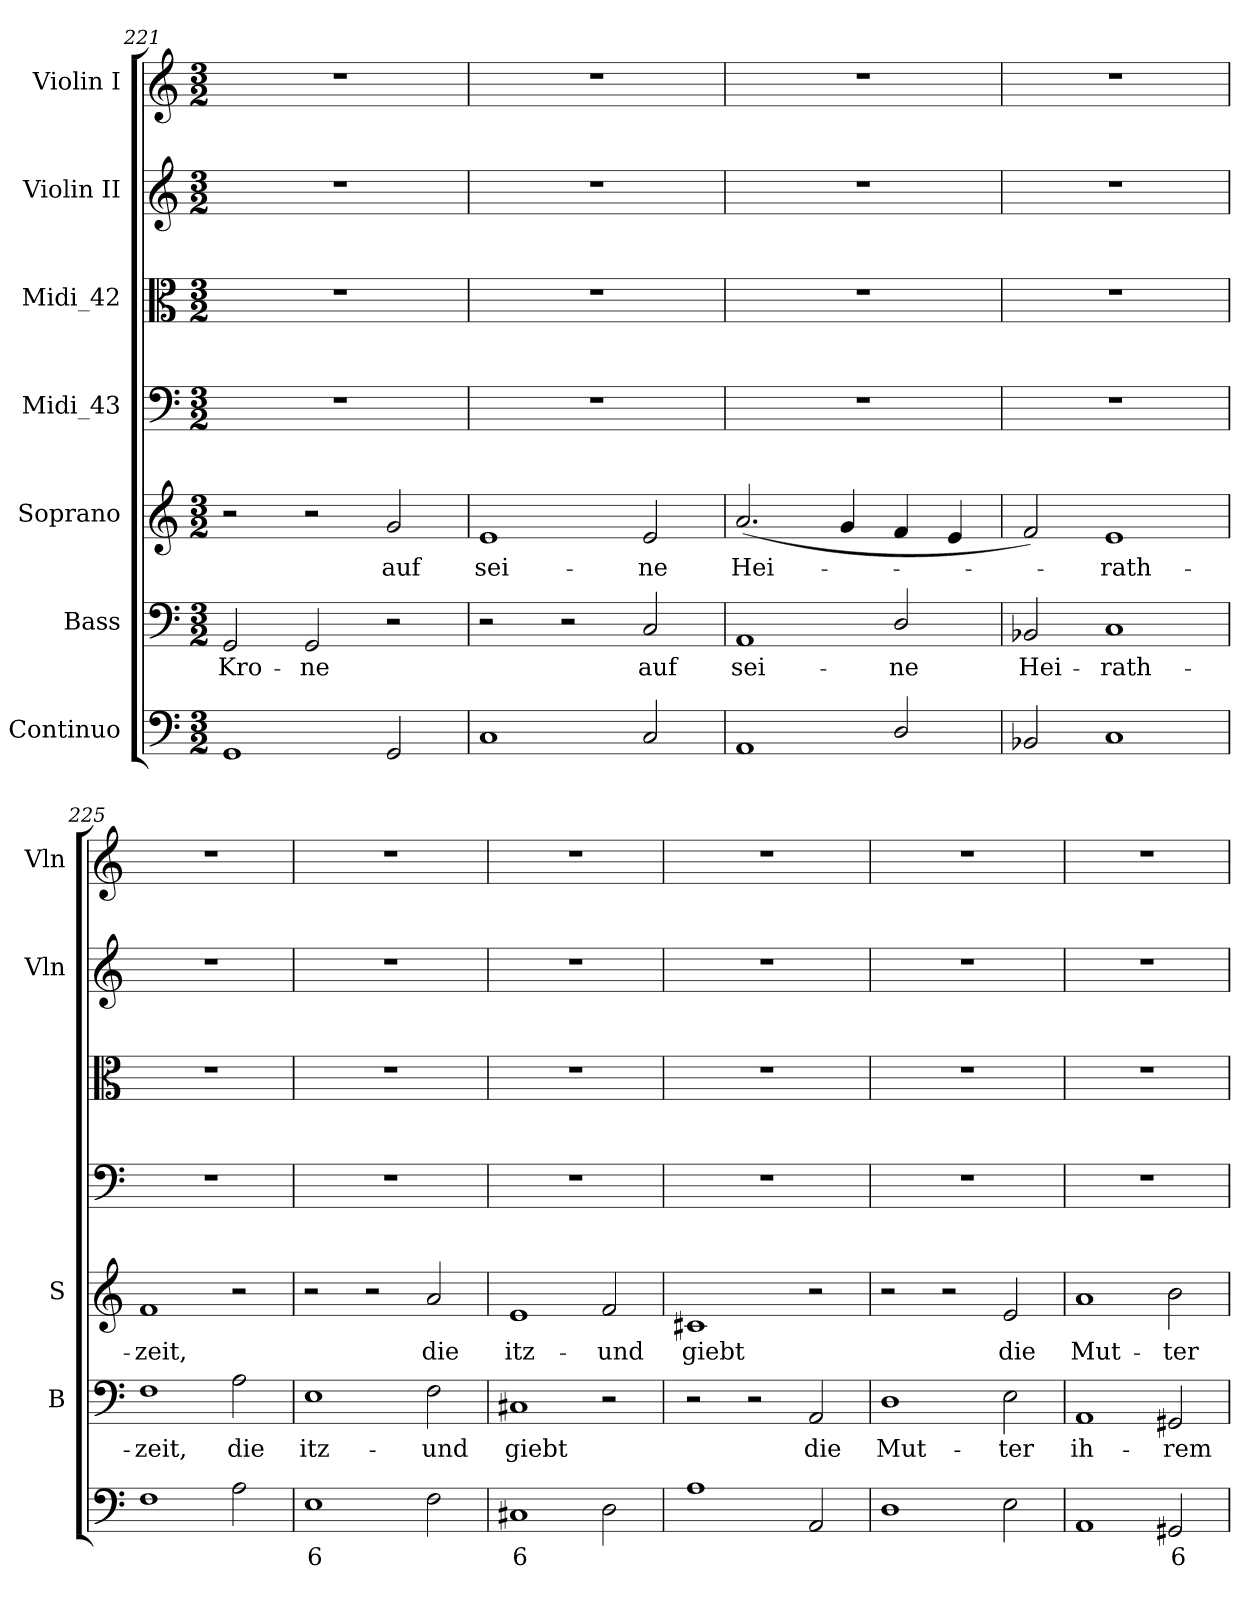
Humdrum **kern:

**kern	**text	**kern	**text	**kern	**text	**kern	**kern	**kern	**kern
*part7	*part7	*part6	*part6	*part5	*part5	*part4	*part3	*part2	*part1
*staff7	*staff7	*staff6	*staff6	*staff5	*staff5	*staff4	*staff3	*staff2	*staff1
*I"Continuo	*	*I"Bass	*	*I"Soprano	*	*I"Midi_43	*I"Midi_42	*I"Violin II	*I"Violin I
*	*	*I'B	*	*I'S	*	*	*	*I'Vln	*I'Vln
!!LO:LB:g=z
*clefF4	*	*clefF4	*	*clefG2	*	*clefF4	*clefC3	*clefG2	*clefG2
*k[]	*	*k[]	*	*k[]	*	*k[]	*k[]	*k[]	*k[]
*C:	*	*C:	*	*C:	*	*C:	*C:	*C:	*C:
*M3/2	*	*M3/2	*	*M3/2	*	*M3/2	*M3/2	*M3/2	*M3/2
=221	=221	=221	=221	=221	=221	=221	=221	=221	=221
!	!	!	!LO:LY:b	!	!	!	!	!	!
1GG	.	2GG	Kro-	2r	.	1.r	1.r	1.r	1.r
!	!	!	!LO:LY:b	!	!	!	!	!	!
.	.	2GG	-ne	2r	.	.	.	.	.
!	!	!	!	!	!LO:LY:b	!	!	!	!
2GG	.	2r	.	2g	auf	.	.	.	.
=222	=222	=222	=222	=222	=222	=222	=222	=222	=222
!	!	!	!	!	!LO:LY:b	!	!	!	!
1C	.	2r	.	1e	sei-	1.r	1.r	1.r	1.r
.	.	2r	.	.	.	.	.	.	.
!	!	!	!LO:LY:b	!	!LO:LY:b	!	!	!	!
2C	.	2C	auf	2e	-ne	.	.	.	.
=223	=223	=223	=223	=223	=223	=223	=223	=223	=223
!	!	!	!LO:LY:b	!	!LO:LY:b	!	!	!	!
1AA	.	1AA	sei-	(<2.a	Hei-	1.r	1.r	1.r	1.r
.	.	.	.	4g	.	.	.	.	.
!	!	!	!LO:LY:b	!	!	!	!	!	!
2D/	.	2D/	-ne	4f	.	.	.	.	.
.	.	.	.	4e	.	.	.	.	.
=224	=224	=224	=224	=224	=224	=224	=224	=224	=224
!	!	!	!LO:LY:b	!	!	!	!	!	!
2BB-X	.	2BB-X	Hei-	2f)	.	1.r	1.r	1.r	1.r
!	!	!	!LO:LY:b	!	!LO:LY:b	!	!	!	!
1C	.	1C	-rath-	1e	rath-	.	.	.	.
=225	=225	=225	=225	=225	=225	=225	=225	=225	=225
!	!	!	!LO:LY:b	!	!LO:LY:b	!	!	!	!
1F	.	1F	-zeit,	1f	-zeit,	1.r	1.r	1.r	1.r
!	!	!	!LO:LY:b	!	!	!	!	!	!
2A	.	2A	die	2r	.	.	.	.	.
=226	=226	=226	=226	=226	=226	=226	=226	=226	=226
!	!LO:LY:b	!	!LO:LY:b	!	!	!	!	!	!
1E	6	1E	itz-	2r	.	1.r	1.r	1.r	1.r
.	.	.	.	2r	.	.	.	.	.
!	!	!	!LO:LY:b	!	!LO:LY:b	!	!	!	!
2F	.	2F	-und	2a	die	.	.	.	.
=227	=227	=227	=227	=227	=227	=227	=227	=227	=227
!	!LO:LY:b	!	!LO:LY:b	!	!LO:LY:b	!	!	!	!
1C#X	6	1C#X	giebt	1e	itz-	1.r	1.r	1.r	1.r
!	!	!	!	!	!LO:LY:b	!	!	!	!
2D	.	2r	.	2f	-und	.	.	.	.
=228	=228	=228	=228	=228	=228	=228	=228	=228	=228
!	!	!	!	!	!LO:LY:b	!	!	!	!
1A	.	2r	.	1c#X	giebt	1.r	1.r	1.r	1.r
.	.	2r	.	.	.	.	.	.	.
!	!	!	!LO:LY:b	!	!	!	!	!	!
2AA	.	2AA	die	2r	.	.	.	.	.
=229	=229	=229	=229	=229	=229	=229	=229	=229	=229
!	!	!	!LO:LY:b	!	!	!	!	!	!
1D	.	1D	Mut-	2r	.	1.r	1.r	1.r	1.r
.	.	.	.	2r	.	.	.	.	.
!	!	!	!LO:LY:b	!	!LO:LY:b	!	!	!	!
2E	.	2E	-ter	2e	die	.	.	.	.
=230	=230	=230	=230	=230	=230	=230	=230	=230	=230
!	!	!	!LO:LY:b	!	!LO:LY:b	!	!	!	!
1AA	.	1AA	ih-	1a	Mut-	1.r	1.r	1.r	1.r
!	!LO:LY:b	!	!LO:LY:b	!	!LO:LY:b	!	!	!	!
2GG#X	6	2GG#X	-rem	2b	-ter	.	.	.	.
=	=	=	=	=	=	=	=	=	=
*-	*-	*-	*-	*-	*-	*-	*-	*-	*-
